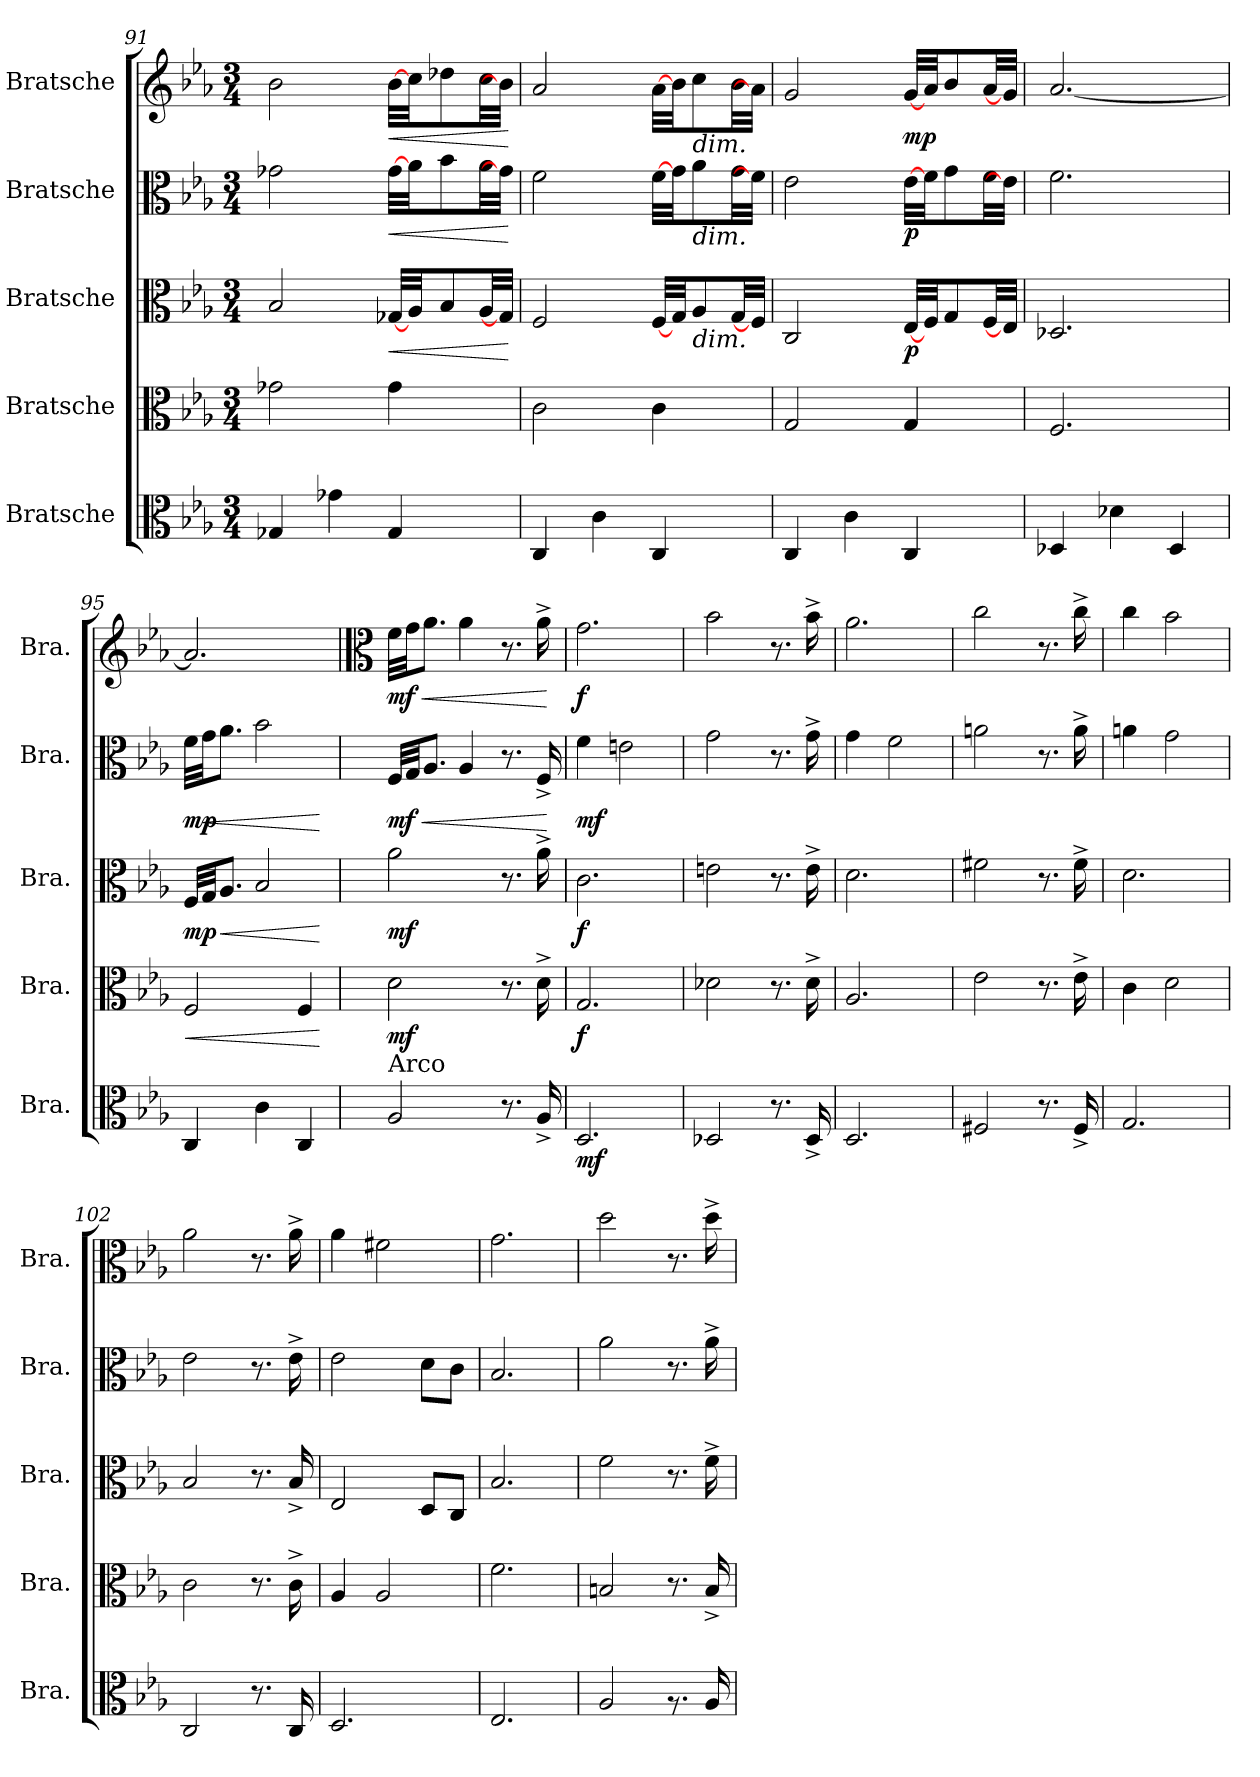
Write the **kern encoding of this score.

**kern	**dynam	**kern	**dynam	**kern	**dynam	**kern	**dynam	**kern	**dynam
*part5	*part5	*part4	*part4	*part3	*part3	*part2	*part2	*part1	*part1
*staff5	*staff5	*staff4	*staff4	*staff3	*staff3	*staff2	*staff2	*staff1	*staff1
*I"Bratsche	*	*I"Bratsche	*	*I"Bratsche	*	*I"Bratsche	*	*I"Bratsche	*
*I'Bra.	*	*I'Bra.	*	*I'Bra.	*	*I'Bra.	*	*I'Bra.	*
*clefC3	*	*clefC3	*	*clefC3	*	*clefC3	*	*clefG2	*
*k[b-e-a-]	*	*k[b-e-a-]	*	*k[b-e-a-]	*	*k[b-e-a-]	*	*k[b-e-a-]	*
*M3/4	*	*M3/4	*	*M3/4	*	*M3/4	*	*M3/4	*
=91	=91	=91	=91	=91	=91	=91	=91	=91	=91
4G-X/	.	2g-X\	.	2B-/	.	2g-X\	.	2b-\	.
4g-X\	.	.	.	.	.	.	.	.	.
!	!	!	!	!	!LO:HP:b	!	!LO:HP:b	!	!LO:HP:b
4G-/	.	4g-\	.	[32G-X/LLL	<	[32g-\LLL	<	[32b-\LLL	<
.	.	.	.	32A-/JJ	.	32a-\JJ	.	32cc\JJ	.
.	.	.	.	8B-/	.	8b-\	.	8dd-X\	.
.	.	.	.	32A-/LL	.	32a-\LL	.	32cc\LL	.
.	.	.	.	32G-/JJJ]	.	32g-\JJJ]	.	32b-\JJJ]	.
.	.	.	.	.	[	.	[	.	[
=92	=92	=92	=92	=92	=92	=92	=92	=92	=92
4C/	.	2c\	.	2F/	.	2f\	.	2a-/	.
4c\	.	.	.	.	.	.	.	.	.
4C/	.	4c\	.	[32F/LLL	.	[32f\LLL	.	[32a-\LLL	.
.	.	.	.	32G/JJ	.	32g\JJ	.	32b-\JJ	.
!	!	!	!	!	!	!	!	!LO:TX:b:i:t=dim.	!
!	!	!	!	!	!	!LO:TX:b:i:t=dim.	!	!	!
!	!	!	!	!LO:TX:b:i:t=dim.	!	!	!	!	!
.	.	.	.	8A-/	.	8a-\	.	8cc\	.
.	.	.	.	32G/LL	.	32g\LL	.	32b-\LL	.
.	.	.	.	32F/JJJ]	.	32f\JJJ]	.	32a-\JJJ]	.
!!LO:LB:g=z
=93	=93	=93	=93	=93	=93	=93	=93	=93	=93
4C/	.	2G/	.	2C/	.	2e-\	.	2g/	.
4c\	.	.	.	.	.	.	.	.	.
!	!	!	!	!	!LO:DY:b	!	!LO:DY:b	!	!LO:DY:b
4C/	.	4G/	.	[32E-/LLL	p	[32e-\LLL	p	[32g/LLL	mp
.	.	.	.	32F/JJ	.	32f\JJ	.	32a-/JJ	.
.	.	.	.	8G/	.	8g\	.	8b-/	.
.	.	.	.	32F/LL	.	32f\LL	.	32a-/LL	.
.	.	.	.	32E-/JJJ]	.	32e-\JJJ]	.	32g/JJJ]	.
=94	=94	=94	=94	=94	=94	=94	=94	=94	=94
4D-X/	.	2.F/	.	2.D-X/	.	2.f\	.	[2.a-/	.
4d-X\	.	.	.	.	.	.	.	.	.
4D-/	.	.	.	.	.	.	.	.	.
=95	=95	=95	=95	=95	=95	=95	=95	=95	=95
!	!	!	!LO:HP:b	!	!LO:DY:b	!	!LO:DY:b	!	!
4C/	.	2F/	<	32F/LLL	mp	32f\LLL	mp	2.a-/]	.
!	!	!	!	!	!	!	!LO:HP:b	!	!
.	.	.	.	32G/JJ	.	32g\JJ	<	.	.
!	!	!	!	!	!LO:HP:b	!	!	!	!
.	.	.	.	8.A-/J	<	8.a-\J	.	.	.
4c\	.	.	.	2B-/	.	2b-\	.	.	.
4C/	.	4F/	.	.	.	.	.	.	.
.	.	.	[	.	[	.	[	.	.
=96	=96	=96	=96	=96	=96	=96	=96	=96	=96
*	*	*	*	*	*	*	*	*clefC3	*
!LO:TX:a:t=Arco	!	!	!	!	!	!	!	!	!
!	!	!	!LO:DY:b	!	!LO:DY:b	!	!LO:HP:b	!	!LO:HP:b
!	!	!	!	!	!	!	!LO:DY:n=1:b	!	!LO:DY:n=1:b
2A-/	.	2d\	mf	2a-\	mf	32F/LLL	< mf	32f\LLL	< mf
.	.	.	.	.	.	32G/JJ	.	32g\JJ	.
.	.	.	.	.	.	8.A-/J	.	8.a-\J	.
.	.	.	.	.	.	4A-/	.	4a-\	.
8.r	.	8.r	.	8.r	.	8.r	.	8.r	.
16A-^/	.	16d^\	.	16a-^\	.	16F^/	.	16a-^\	.
.	.	.	.	.	.	.	[	.	[
!!LO:PB:g=z
=97	=97	=97	=97	=97	=97	=97	=97	=97	=97
!	!LO:DY:b	!	!LO:DY:b	!	!LO:DY:b	!	!LO:DY:b	!	!LO:DY:b
2.D/	mf	2.G/	f	2.c\	f	4f\	mf	2.g\	f
.	.	.	.	.	.	2en\	.	.	.
=98	=98	=98	=98	=98	=98	=98	=98	=98	=98
2D-X/	.	2d-X\	.	2en\	.	2g\	.	2b-\	.
8.r	.	8.r	.	8.r	.	8.r	.	8.r	.
16D-^/	.	16d-^\	.	16e^\	.	16g^\	.	16b-^\	.
=99	=99	=99	=99	=99	=99	=99	=99	=99	=99
2.D/	.	2.A-/	.	2.d\	.	4g\	.	2.a-\	.
.	.	.	.	.	.	2f\	.	.	.
=100	=100	=100	=100	=100	=100	=100	=100	=100	=100
2F#X/	.	2e-\	.	2f#X\	.	2an\	.	2cc\	.
8.r	.	8.r	.	8.r	.	8.r	.	8.r	.
16F#^/	.	16e-^\	.	16f#^\	.	16a^\	.	16cc^\	.
!!LO:LB:g=z
=101	=101	=101	=101	=101	=101	=101	=101	=101	=101
2.G/	.	4c\	.	2.d\	.	4an\	.	4cc\	.
.	.	2d\	.	.	.	2g\	.	2b-\	.
=102	=102	=102	=102	=102	=102	=102	=102	=102	=102
2C/	.	2c\	.	2B-/	.	2e-\	.	2a-\	.
8.r	.	8.r	.	8.r	.	8.r	.	8.r	.
16C/	.	16c^\	.	16B-^/	.	16e-^\	.	16a-^\	.
=103	=103	=103	=103	=103	=103	=103	=103	=103	=103
2.D/	.	4A-/	.	2E-/	.	2e-\	.	4a-\	.
.	.	2A-/	.	.	.	.	.	2f#X\	.
.	.	.	.	8D/L	.	8d\L	.	.	.
.	.	.	.	8C/J	.	8c\J	.	.	.
=104	=104	=104	=104	=104	=104	=104	=104	=104	=104
2.E-/	.	2.f\	.	2.B-/	.	2.B-/	.	2.g\	.
!!LO:PB:g=z
=105	=105	=105	=105	=105	=105	=105	=105	=105	=105
2A-/	.	2Bn/	.	2f\	.	2a-\	.	2dd\	.
8.rA	.	8.r	.	8.r	.	8.r	.	8.r	.
16A-/	.	16B^/	.	16f^\	.	16a-^\	.	16dd^\	.
=	=	=	=	=	=	=	=	=	=
*-	*-	*-	*-	*-	*-	*-	*-	*-	*-
